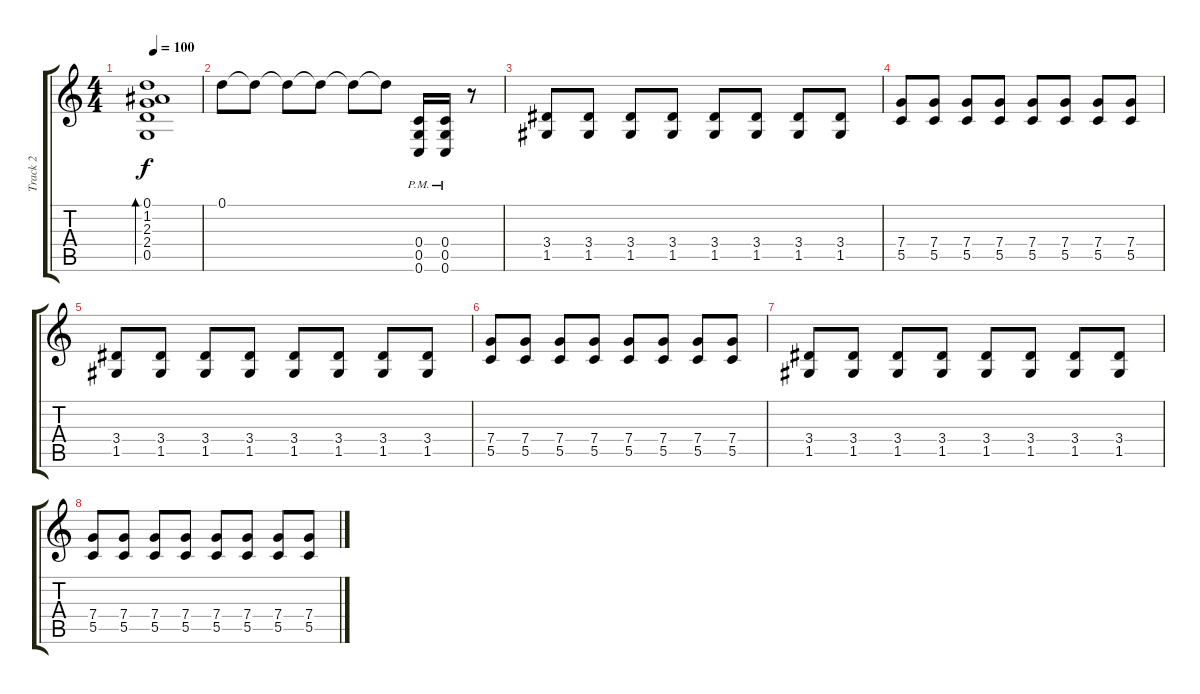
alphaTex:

\track ("Track 2" "Track 2") {instrument electricguitarclean}
\staff {score tabs}
\tuning (D4 A3 F3 C3 G2 C2) {hide}
\ts (4 4)
\tempo 100
\clef g2
\ks c
(0.1 1.2 2.3 2.4 0.5).1{bd 120 dy f} |
0.1.8 0.1{t}.8 0.1{t}.8 0.1{t}.8 0.1{t}.8 0.1{t}.8 (0.4{pm} 0.5{pm} 0.6{pm}).16{instrument distortionguitar} (0.4{pm} 0.5{pm} 0.6{pm}).16 r.8 |
(3.4 1.5).8 (3.4 1.5).8 (3.4 1.5).8 (3.4 1.5).8 (3.4 1.5).8 (3.4 1.5).8 (3.4 1.5).8 (3.4 1.5).8 |
(7.4 5.5).8 (7.4 5.5).8 (7.4 5.5).8 (7.4 5.5).8 (7.4 5.5).8 (7.4 5.5).8 (7.4 5.5).8 (7.4 5.5).8 |
(3.4 1.5).8 (3.4 1.5).8 (3.4 1.5).8 (3.4 1.5).8 (3.4 1.5).8 (3.4 1.5).8 (3.4 1.5).8 (3.4 1.5).8 |
(7.4 5.5).8 (7.4 5.5).8 (7.4 5.5).8 (7.4 5.5).8 (7.4 5.5).8 (7.4 5.5).8 (7.4 5.5).8 (7.4 5.5).8 |
(3.4 1.5).8 (3.4 1.5).8 (3.4 1.5).8 (3.4 1.5).8 (3.4 1.5).8 (3.4 1.5).8 (3.4 1.5).8 (3.4 1.5).8 |
(7.4 5.5).8 (7.4 5.5).8 (7.4 5.5).8 (7.4 5.5).8 (7.4 5.5).8 (7.4 5.5).8 (7.4 5.5).8 (7.4 5.5).8
